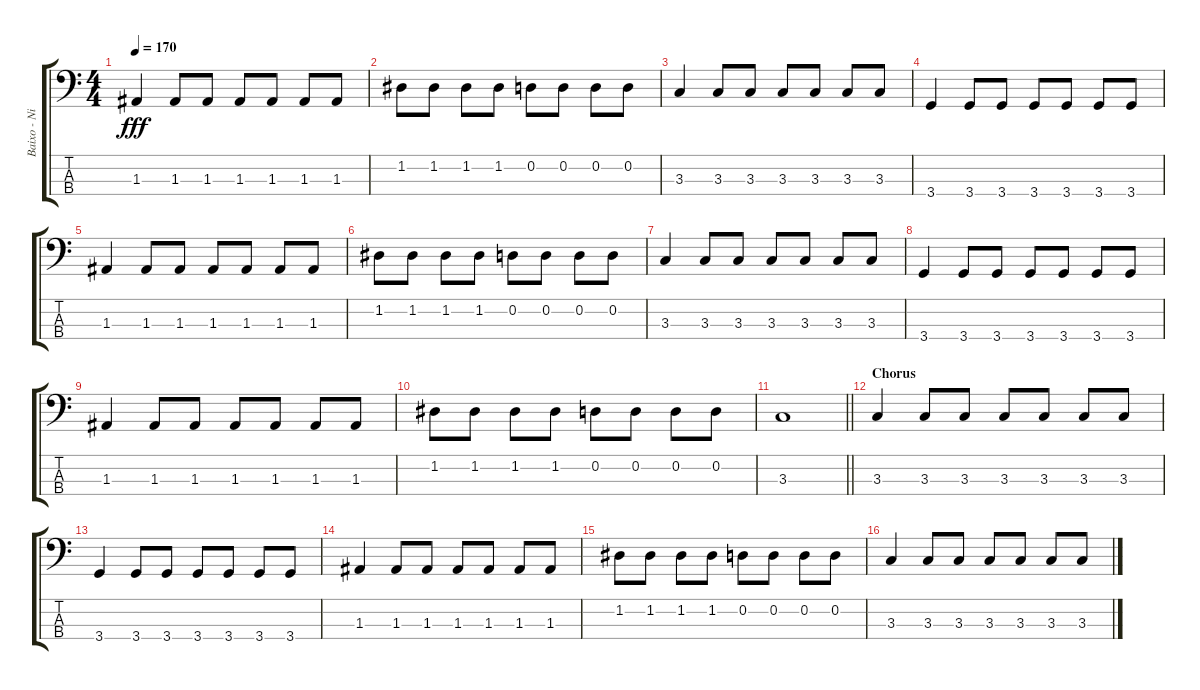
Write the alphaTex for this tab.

\track ("Baixo - Nikola" "Baixo - Ni") {instrument electricbasspick}
\staff {score tabs}
\tuning (G2 D2 A1 E1) {hide}
\ts (4 4)
\tempo 170
\clef f4
\ks c
1.3.4{dy fff} 1.3.8 1.3.8 1.3.8 1.3.8 1.3.8 1.3.8 |
1.2.8 1.2.8 1.2.8 1.2.8 0.2.8 0.2.8 0.2.8 0.2.8 |
3.3.4 3.3.8 3.3.8 3.3.8 3.3.8 3.3.8 3.3.8 |
3.4.4 3.4.8 3.4.8 3.4.8 3.4.8 3.4.8 3.4.8 |
1.3.4 1.3.8 1.3.8 1.3.8 1.3.8 1.3.8 1.3.8 |
1.2.8 1.2.8 1.2.8 1.2.8 0.2.8 0.2.8 0.2.8 0.2.8 |
3.3.4 3.3.8 3.3.8 3.3.8 3.3.8 3.3.8 3.3.8 |
3.4.4 3.4.8 3.4.8 3.4.8 3.4.8 3.4.8 3.4.8 |
1.3.4 1.3.8 1.3.8 1.3.8 1.3.8 1.3.8 1.3.8 |
1.2.8 1.2.8 1.2.8 1.2.8 0.2.8 0.2.8 0.2.8 0.2.8 |
\barLineRight lightlight
3.3.1 |
\section ("" "Chorus")
3.3.4 3.3.8 3.3.8 3.3.8 3.3.8 3.3.8 3.3.8 |
3.4.4 3.4.8 3.4.8 3.4.8 3.4.8 3.4.8 3.4.8 |
1.3.4 1.3.8 1.3.8 1.3.8 1.3.8 1.3.8 1.3.8 |
1.2.8 1.2.8 1.2.8 1.2.8 0.2.8 0.2.8 0.2.8 0.2.8 |
3.3.4 3.3.8 3.3.8 3.3.8 3.3.8 3.3.8 3.3.8
